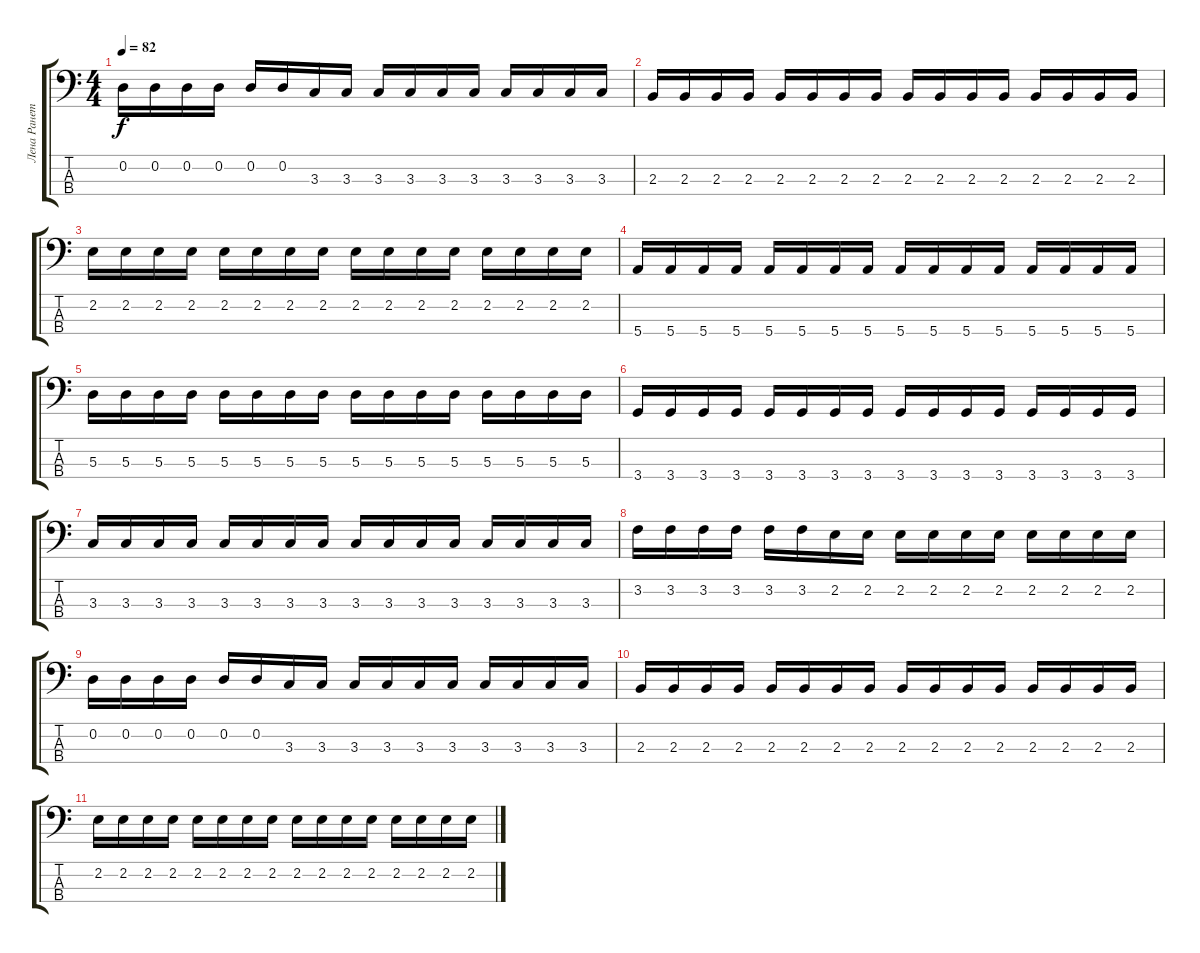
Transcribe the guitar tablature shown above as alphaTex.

\track ("Лена Ранетка" "Лена Ранет") {instrument electricbassfinger}
\staff {score tabs}
\tuning (G2 D2 A1 E1) {hide}
\ts (4 4)
\tempo 82
\clef f4
\ks c
0.2.16{dy f} 0.2.16 0.2.16 0.2.16 0.2.16 0.2.16 3.3.16 3.3.16 3.3.16 3.3.16 3.3.16 3.3.16 3.3.16 3.3.16 3.3.16 3.3.16 |
2.3.16 2.3.16 2.3.16 2.3.16 2.3.16 2.3.16 2.3.16 2.3.16 2.3.16 2.3.16 2.3.16 2.3.16 2.3.16 2.3.16 2.3.16 2.3.16 |
2.2.16 2.2.16 2.2.16 2.2.16 2.2.16 2.2.16 2.2.16 2.2.16 2.2.16 2.2.16 2.2.16 2.2.16 2.2.16 2.2.16 2.2.16 2.2.16 |
5.4.16 5.4.16 5.4.16 5.4.16 5.4.16 5.4.16 5.4.16 5.4.16 5.4.16 5.4.16 5.4.16 5.4.16 5.4.16 5.4.16 5.4.16 5.4.16 |
5.3.16 5.3.16 5.3.16 5.3.16 5.3.16 5.3.16 5.3.16 5.3.16 5.3.16 5.3.16 5.3.16 5.3.16 5.3.16 5.3.16 5.3.16 5.3.16 |
3.4.16 3.4.16 3.4.16 3.4.16 3.4.16 3.4.16 3.4.16 3.4.16 3.4.16 3.4.16 3.4.16 3.4.16 3.4.16 3.4.16 3.4.16 3.4.16 |
3.3.16 3.3.16 3.3.16 3.3.16 3.3.16 3.3.16 3.3.16 3.3.16 3.3.16 3.3.16 3.3.16 3.3.16 3.3.16 3.3.16 3.3.16 3.3.16 |
3.2.16 3.2.16 3.2.16 3.2.16 3.2.16 3.2.16 2.2.16 2.2.16 2.2.16 2.2.16 2.2.16 2.2.16 2.2.16 2.2.16 2.2.16 2.2.16 |
0.2.16 0.2.16 0.2.16 0.2.16 0.2.16 0.2.16 3.3.16 3.3.16 3.3.16 3.3.16 3.3.16 3.3.16 3.3.16 3.3.16 3.3.16 3.3.16 |
2.3.16 2.3.16 2.3.16 2.3.16 2.3.16 2.3.16 2.3.16 2.3.16 2.3.16 2.3.16 2.3.16 2.3.16 2.3.16 2.3.16 2.3.16 2.3.16 |
2.2.16 2.2.16 2.2.16 2.2.16 2.2.16 2.2.16 2.2.16 2.2.16 2.2.16 2.2.16 2.2.16 2.2.16 2.2.16 2.2.16 2.2.16 2.2.16
